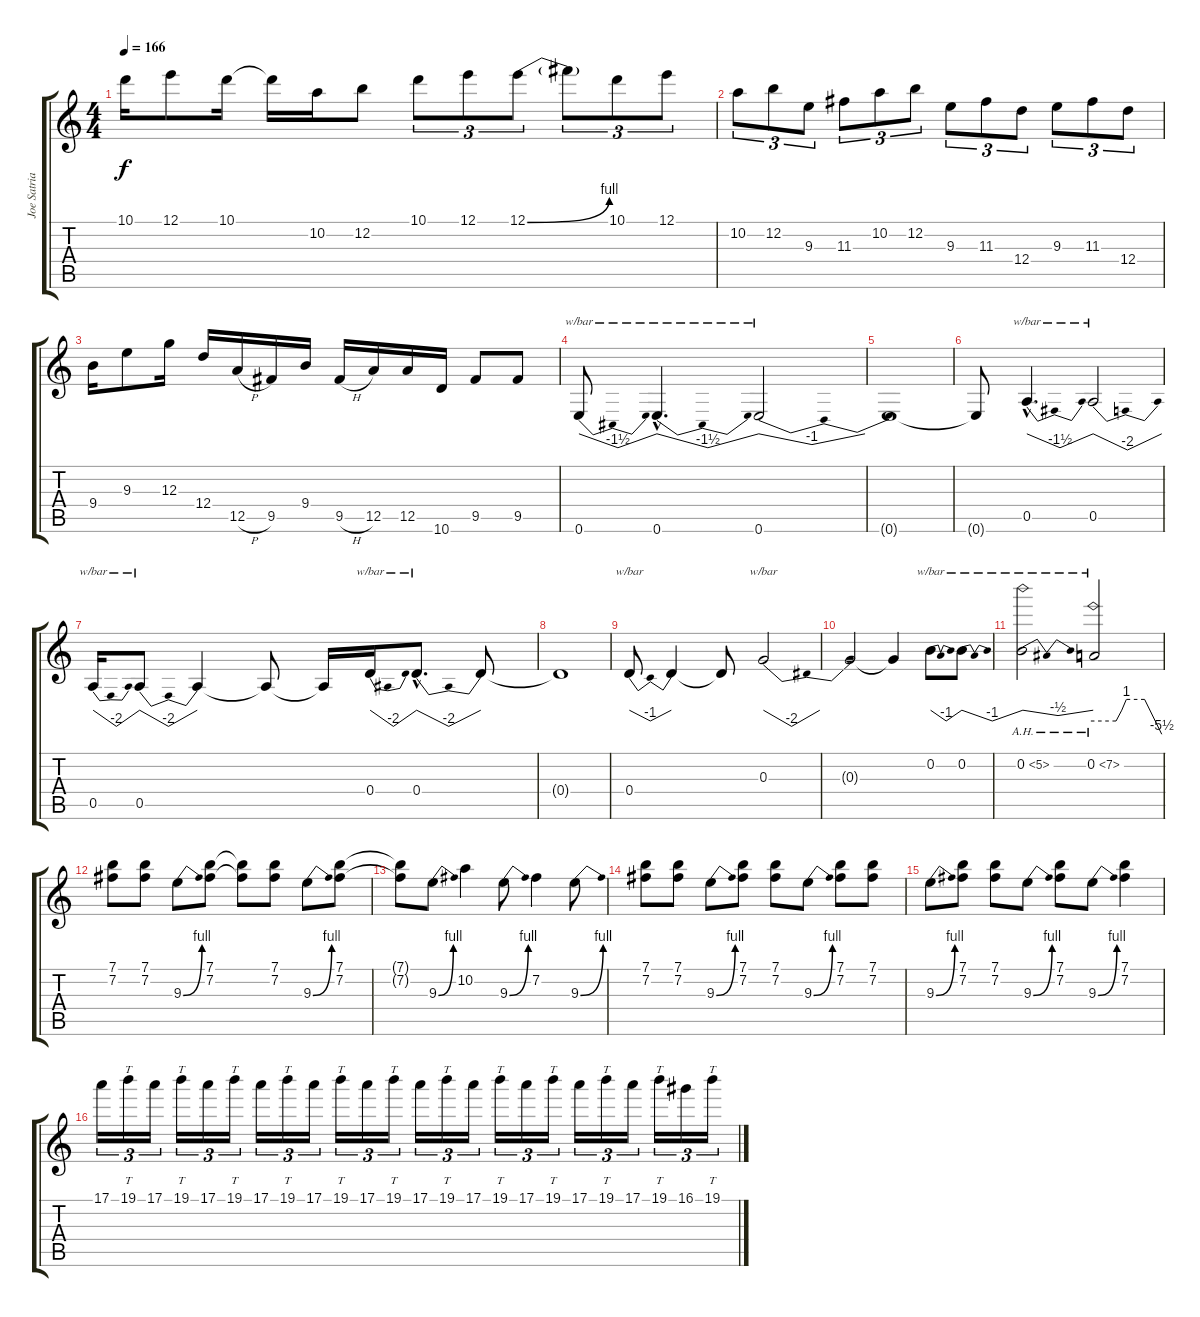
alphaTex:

\track ("Joe Satriani" "Joe Satria") {instrument distortionguitar}
\staff {score tabs}
\tuning (E4 B3 G3 D3 A2 E2) {hide}
\ts (4 4)
\tempo 166
\clef g2
\ks c
10.1.16{dy f} 12.1.8 10.1.16 10.1{t}.16 10.2.16 12.2.8 10.1.8{tu (3 2)} 12.1.8{tu (3 2)} 12.1{be (bend 0 0 60 4)}.8{tu (3 2)} 12.1{t}.8{tu (3 2)} 10.1.8{tu (3 2)} 12.1.8{tu (3 2)} |
10.2.8{tu (3 2)} 12.2.8{tu (3 2)} 9.3.8{tu (3 2)} 11.3.8{tu (3 2)} 10.2.8{tu (3 2)} 12.2.8{tu (3 2)} 9.3.8{tu (3 2)} 11.3.8{tu (3 2)} 12.4.8{tu (3 2)} 9.3.8{tu (3 2)} 11.3.8{tu (3 2)} 12.4.8{tu (3 2)} |
9.4.16 9.3.8 12.3.16 12.4.16 12.5{h}.16 9.5.16 9.4.16 9.5{h}.16 12.5.16 12.5.16 10.6.16 9.5.8 9.5.8 |
0.6.8{tbe (dip default 0 0 30 -6 60 0)} 0.6{hac}.4{d tbe (dip default 0 0 30 -6 60 0)} 0.6.2{tbe (dip default 0 0 30 -4 60 0)} |
0.6{t}.1 |
0.6{t}.8 0.5{hac}.4{d tbe (dip default 0 0 30 -6 60 0)} 0.5.2{tbe (dip default 0 0 30 -8 60 0)} |
0.5.16{tbe (dip default 0 0 30 -8 60 0)} 0.5.8{tbe (dip default 0 0 30 -8 60 0)} 0.5{t}.4 0.5{t}.8 0.5{t}.16 0.4.16{tbe (dip default 0 0 30 -8 60 0)} 0.4{hac}.8{d tbe (dip default 0 0 30 -8 60 0)} 0.4{t}.8 |
0.4{t}.1 |
0.4.8{tbe (dip default 0 0 30 -4 60 0)} 0.4{t}.4 0.4{t}.8 0.3.2{tbe (dip default 0 0 30 -8 60 0)} |
0.3{t}.2 0.3{t}.4 0.2.8{tbe (dip default 0 0 30 -4 60 0)} 0.2.8{tbe (dip default 0 0 30 -4 60 0)} |
0.2{ah 5}.2{tbe (dip default 0 0 30 -2 60 0)} 0.2{ah 7}.2{tbe (custom default 0 -4 20 -4 25 0 29 4 45 4 60 -22)} |
(7.1 7.2).8 (7.1 7.2).8 9.3{be (bend 0 0 60 4)}.8 (7.1 7.2).8 (7.1{t} 7.2{t}).8 (7.1 7.2).8 9.3{be (bend 0 0 60 4)}.8 (7.1 7.2).8 |
(7.1{t} 7.2{t}).8 9.3{be (bend 0 0 60 4)}.8 10.2.4 9.3{be (bend 0 0 60 4)}.8 7.2.4 9.3{be (bend 0 0 60 4)}.8 |
(7.1 7.2).8 (7.1 7.2).8 9.3{be (bend 0 0 60 4)}.8 (7.1 7.2).8 (7.1 7.2).8 9.3{be (bend 0 0 60 4)}.8 (7.1 7.2).8 (7.1 7.2).8 |
9.3{be (bend 0 0 60 4)}.8 (7.1 7.2).8 (7.1 7.2).8 9.3{be (bend 0 0 60 4)}.8 (7.1 7.2).8 9.3{be (bend 0 0 60 4)}.8 (7.1 7.2).4 |
17.1.16{tu (3 2)} 19.1.16{tt tu (3 2)} 17.1.16{tu (3 2)} 19.1.16{tt tu (3 2)} 17.1.16{tu (3 2)} 19.1.16{tt tu (3 2)} 17.1.16{tu (3 2)} 19.1.16{tt tu (3 2)} 17.1.16{tu (3 2)} 19.1.16{tt tu (3 2)} 17.1.16{tu (3 2)} 19.1.16{tt tu (3 2)} 17.1.16{tu (3 2)} 19.1.16{tt tu (3 2)} 17.1.16{tu (3 2)} 19.1.16{tt tu (3 2)} 17.1.16{tu (3 2)} 19.1.16{tt tu (3 2)} 17.1.16{tu (3 2)} 19.1.16{tt tu (3 2)} 17.1.16{tu (3 2)} 19.1.16{tt tu (3 2)} 16.1.16{tu (3 2)} 19.1.16{tt tu (3 2)}
